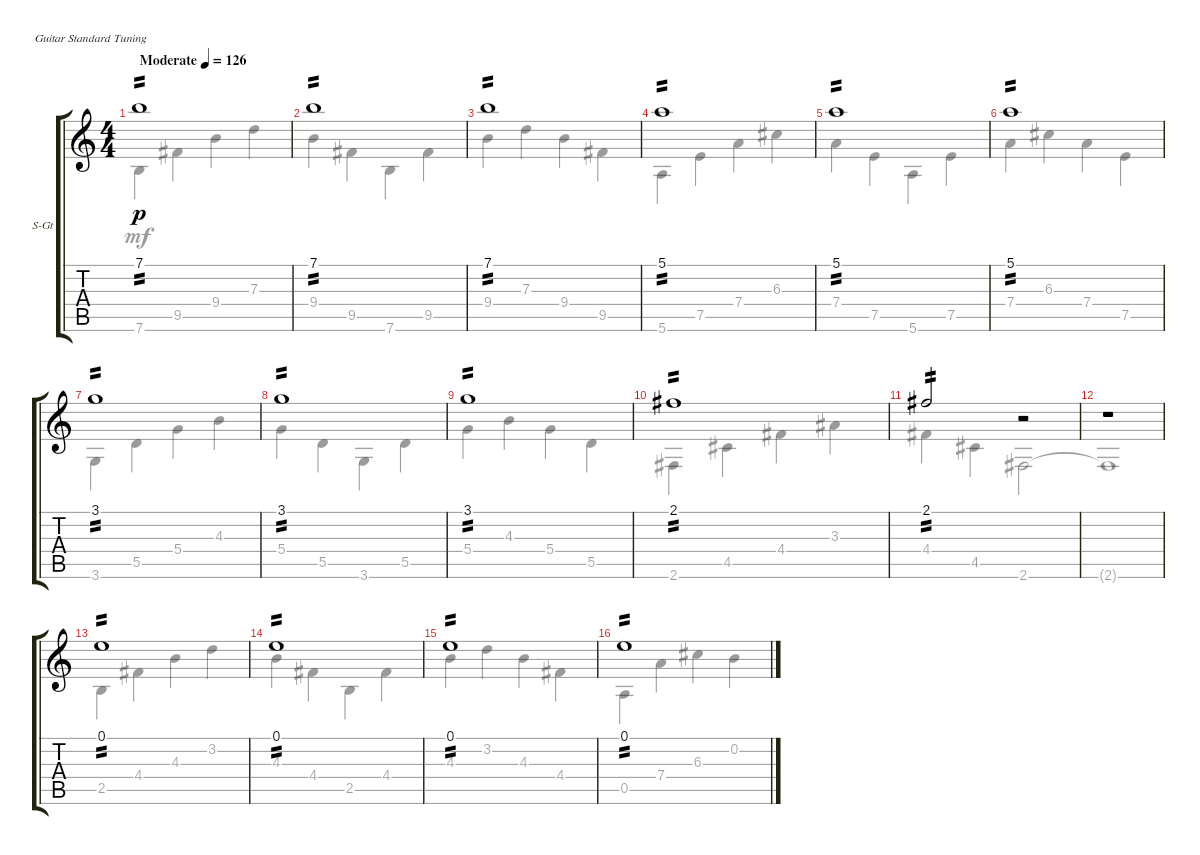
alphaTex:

\bracketExtendMode groupsimilarinstruments
\firstSystemTrackNameOrientation horizontal
\otherSystemsTrackNameOrientation horizontal
\track ("Guitar" "S-Gt") {instrument acousticguitarsteel}
\staff {score tabs}
\tuning (E4 B3 G3 D3 A2 E2)
\voice
\ts (4 4)
\beaming (8 2 2 2 2)
\tempo (126 "Moderate")
\clef g2
\ks c
7.1.1{tp 2 dy p instrument acousticguitarsteel} |
7.1.1{tp 2} |
7.1.1{tp 2} |
5.1.1{tp 2} |
5.1.1{tp 2} |
5.1.1{tp 2} |
3.1.1{tp 2} |
3.1.1{tp 2} |
3.1.1{tp 2} |
2.1.1{tp 2} |
2.1.2{tp 2} r.2 |
r.1 |
0.1.1{tp 2} |
0.1.1{tp 2} |
0.1.1{tp 2} |
0.1.1{tp 2}
\voice
\clef g2
\ottava regular
\simile none
\ks c
7.6.4{dy mf} 9.5.4 9.4.4 7.3.4 |
9.4.4 9.5.4 7.6.4 9.5.4 |
9.4.4 7.3.4 9.4.4 9.5.4 |
5.6.4 7.5.4 7.4.4 6.3.4 |
7.4.4 7.5.4 5.6.4 7.5.4 |
7.4.4 6.3.4 7.4.4 7.5.4 |
3.6.4 5.5.4 5.4.4 4.3.4 |
5.4.4 5.5.4 3.6.4 5.5.4 |
5.4.4 4.3.4 5.4.4 5.5.4 |
2.6.4 4.5.4 4.4.4 3.3.4 |
4.4.4 4.5.4 2.6.2 |
2.6{t}.1 |
2.5.4 4.4.4 4.3.4 3.2.4 |
4.3.4 4.4.4 2.5.4 4.4.4 |
4.3.4 3.2.4 4.3.4 4.4.4 |
0.5.4 7.4.4 6.3.4 0.2.4
